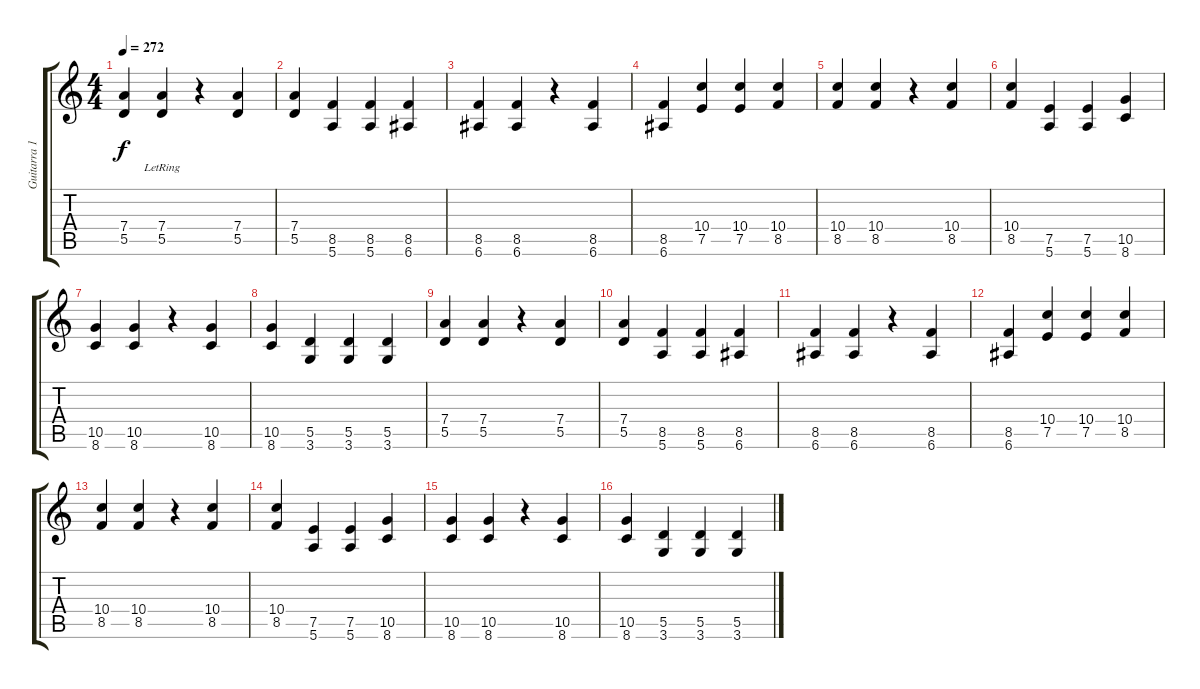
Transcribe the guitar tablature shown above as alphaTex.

\track ("Guitarra 1 (Base)" "Guitarra 1") {instrument acousticguitarnylon}
\staff {score tabs}
\tuning (E4 B3 G3 D3 A2 E2) {hide}
\ts (4 4)
\tempo 272
\clef g2
\ks c
(7.4 5.5).4{dy f} (7.4{lr} 5.5{lr}).4 r.4 (7.4 5.5).4 |
(7.4 5.5).4 (8.5 5.6).4 (8.5 5.6).4 (8.5 6.6).4 |
(8.5 6.6).4 (8.5 6.6).4 r.4 (8.5 6.6).4 |
(8.5 6.6).4 (10.4 7.5).4 (10.4 7.5).4 (10.4 8.5).4 |
(10.4 8.5).4 (10.4 8.5).4 r.4 (10.4 8.5).4 |
(10.4 8.5).4 (7.5 5.6).4 (7.5 5.6).4 (10.5 8.6).4 |
(10.5 8.6).4 (10.5 8.6).4 r.4 (10.5 8.6).4 |
(10.5 8.6).4 (5.5 3.6).4 (5.5 3.6).4 (5.5 3.6).4 |
(7.4 5.5).4 (7.4 5.5).4 r.4 (7.4 5.5).4 |
(7.4 5.5).4 (8.5 5.6).4 (8.5 5.6).4 (8.5 6.6).4 |
(8.5 6.6).4 (8.5 6.6).4 r.4 (8.5 6.6).4 |
(8.5 6.6).4 (10.4 7.5).4 (10.4 7.5).4 (10.4 8.5).4 |
(10.4 8.5).4 (10.4 8.5).4 r.4 (10.4 8.5).4 |
(10.4 8.5).4 (7.5 5.6).4 (7.5 5.6).4 (10.5 8.6).4 |
(10.5 8.6).4 (10.5 8.6).4 r.4 (10.5 8.6).4 |
(10.5 8.6).4 (5.5 3.6).4 (5.5 3.6).4 (5.5 3.6).4
